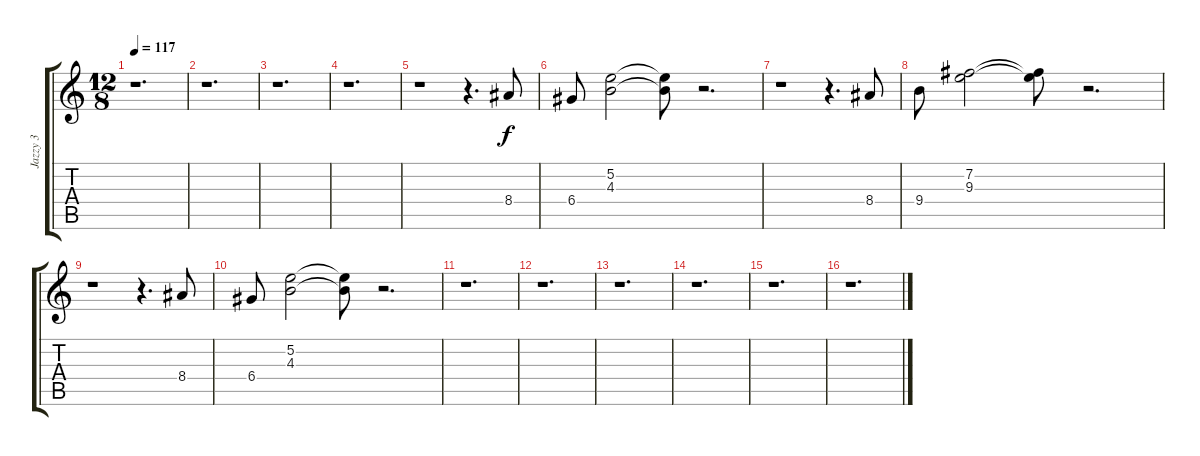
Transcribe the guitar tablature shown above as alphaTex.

\track ("Jazzy 3" "Jazzy 3") {instrument electricguitarjazz}
\staff {score tabs}
\tuning (E4 B3 G3 D3 A2 E2) {hide}
\ts (12 8)
\tempo 117
\clef g2
\ks c
r.1{d dy f} |
r.1{d} |
r.1{d} |
r.1{d} |
r.1{instrument distortionguitar} r.4{d} 8.4.8 |
6.4.8 (5.2 4.3).2 (5.2{t} 4.3{t}).8 r.2{d} |
r.1 r.4{d} 8.4.8 |
9.4.8 (7.2 9.3).2 (7.2{t} 9.3{t}).8 r.2{d} |
r.1 r.4{d} 8.4.8 |
6.4.8 (5.2 4.3).2 (5.2{t} 4.3{t}).8 r.2{d} |
r.1{d} |
r.1{d} |
r.1{d} |
r.1{d} |
r.1{d} |
r.1{d}
